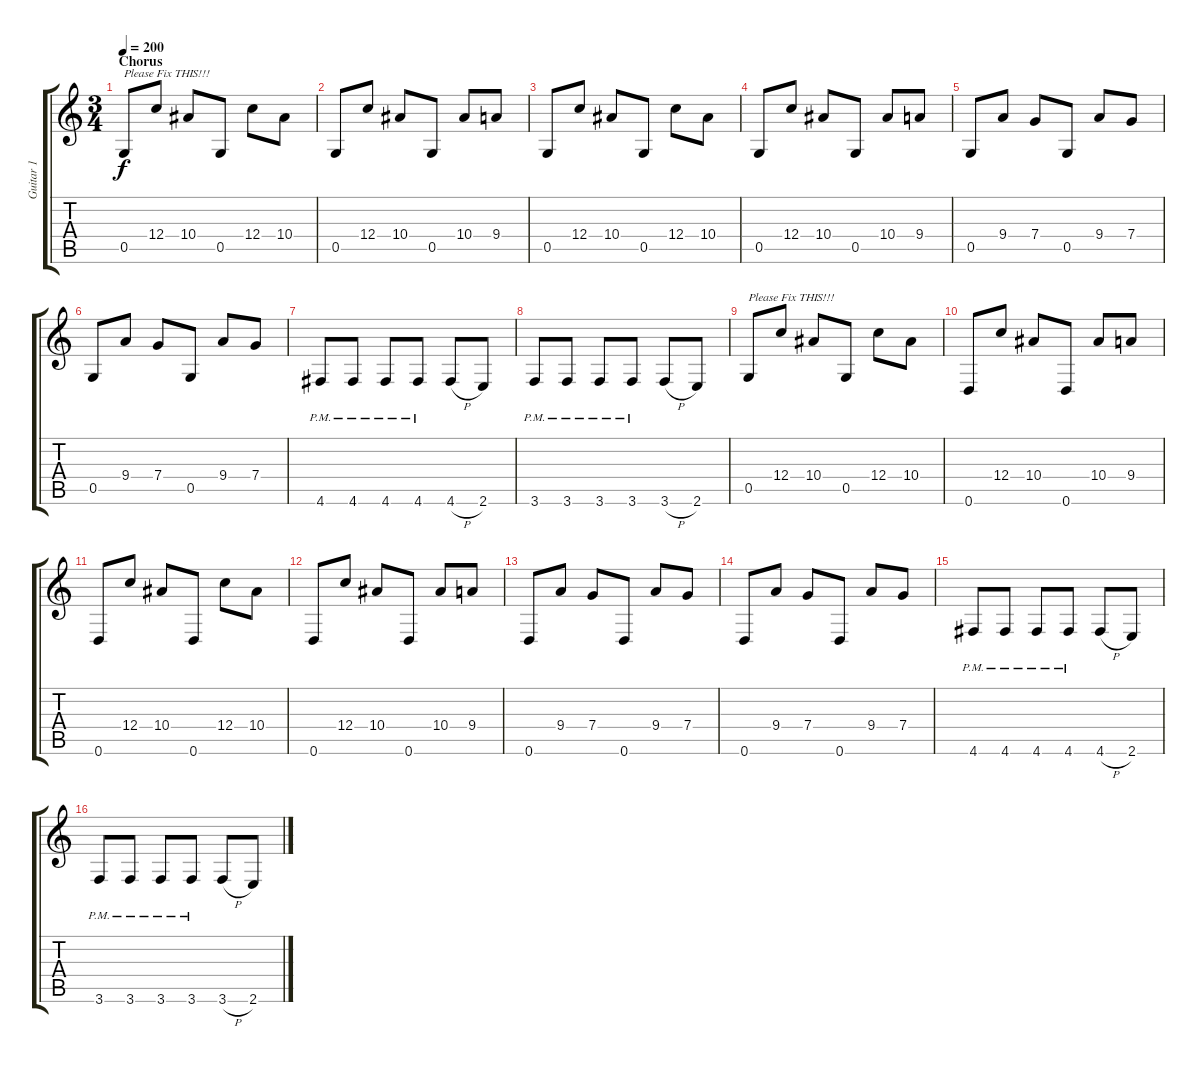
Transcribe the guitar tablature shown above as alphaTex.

\track ("Guitar 1" "Guitar 1") {instrument distortionguitar}
\staff {score tabs}
\tuning (D4 A3 F3 C3 G2 D2) {hide}
\ts (3 4)
\section ("" "Chorus")
\tempo 200
\clef g2
\ks c
0.5.8{txt "Please Fix THIS!!!" dy f} 12.4.8 10.4.8 0.5.8 12.4.8 10.4.8 |
0.5.8 12.4.8 10.4.8 0.5.8 10.4.8 9.4.8 |
0.5.8 12.4.8 10.4.8 0.5.8 12.4.8 10.4.8 |
0.5.8 12.4.8 10.4.8 0.5.8 10.4.8 9.4.8 |
0.5.8 9.4.8 7.4.8 0.5.8 9.4.8 7.4.8 |
0.5.8 9.4.8 7.4.8 0.5.8 9.4.8 7.4.8 |
4.6{pm}.8 4.6{pm}.8 4.6{pm}.8 4.6{pm}.8 4.6{h}.8 2.6.8 |
3.6{pm}.8 3.6{pm}.8 3.6{pm}.8 3.6{pm}.8 3.6{h}.8 2.6.8 |
0.5.8{txt "Please Fix THIS!!!"} 12.4.8 10.4.8 0.5.8 12.4.8 10.4.8 |
0.6.8 12.4.8 10.4.8 0.6.8 10.4.8 9.4.8 |
0.6.8 12.4.8 10.4.8 0.6.8 12.4.8 10.4.8 |
0.6.8 12.4.8 10.4.8 0.6.8 10.4.8 9.4.8 |
0.6.8 9.4.8 7.4.8 0.6.8 9.4.8 7.4.8 |
0.6.8 9.4.8 7.4.8 0.6.8 9.4.8 7.4.8 |
4.6{pm}.8 4.6{pm}.8 4.6{pm}.8 4.6{pm}.8 4.6{h}.8 2.6.8 |
3.6{pm}.8 3.6{pm}.8 3.6{pm}.8 3.6{pm}.8 3.6{h}.8 2.6.8
